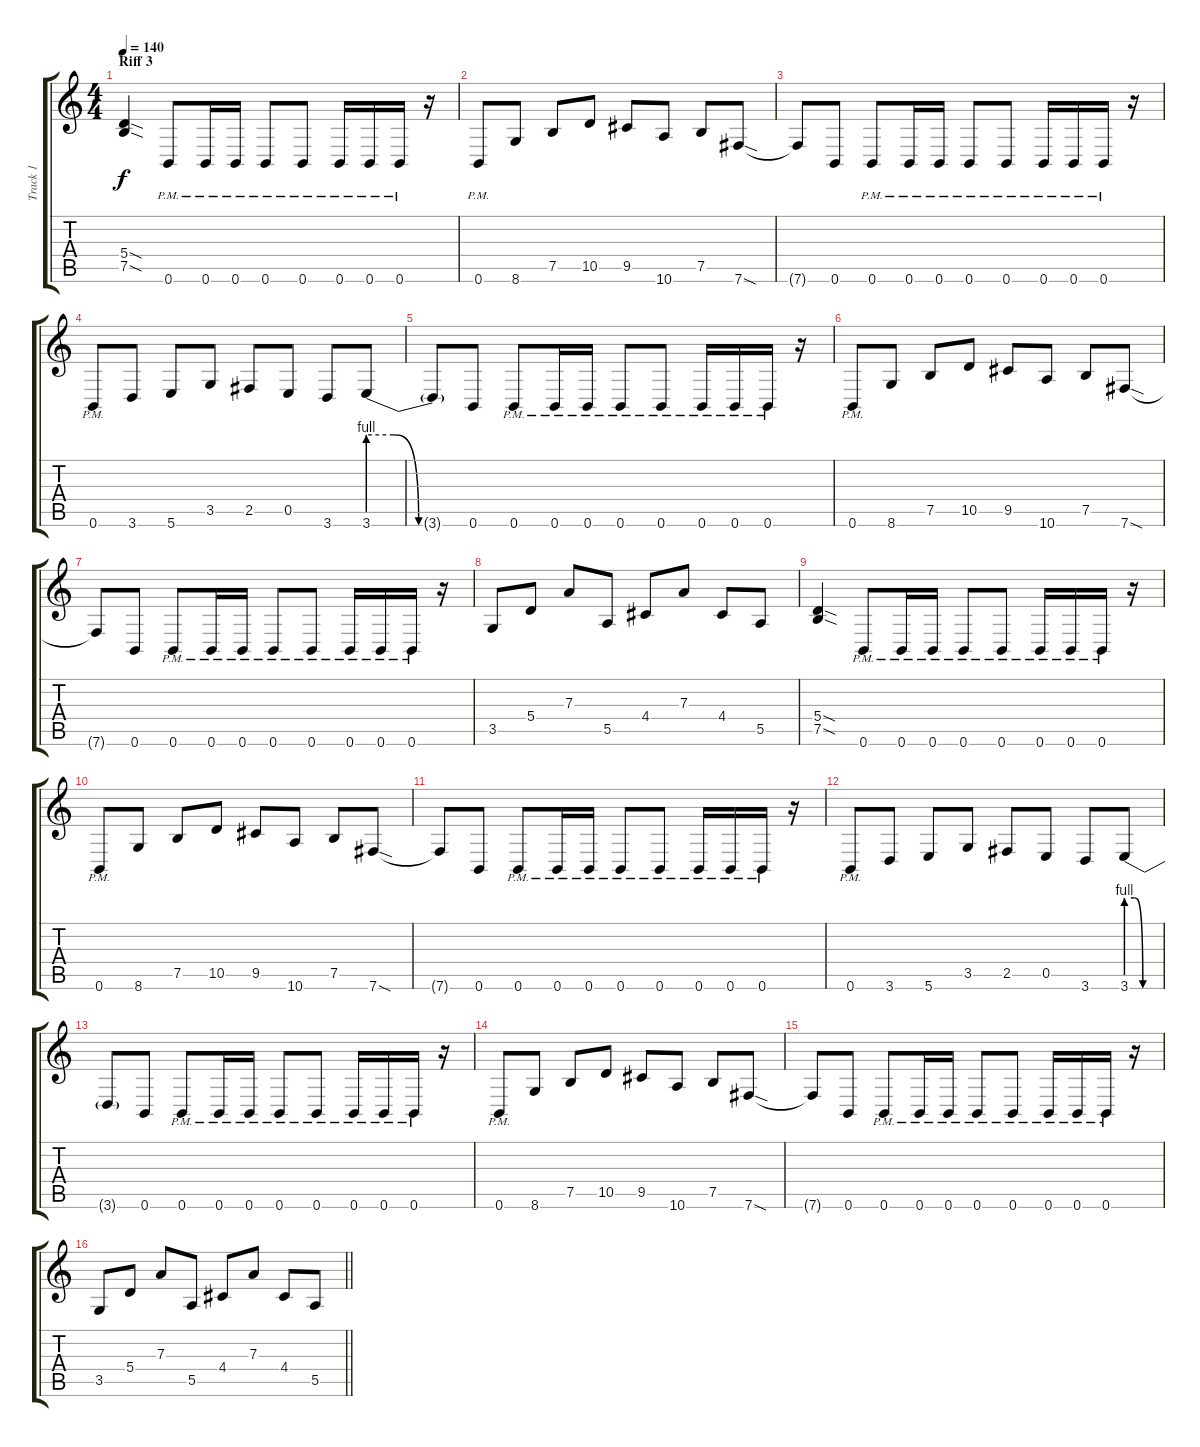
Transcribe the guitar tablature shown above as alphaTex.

\track ("Track 1" "Track 1") {instrument distortionguitar}
\staff {score tabs}
\tuning (B3 Gb3 D3 A2 E2 B1) {hide}
\ts (4 4)
\section ("" "Riff 3")
\tempo 140
\clef g2
\ks c
(5.4{sod} 7.5{sod}).4{dy f} 0.6{pm}.8 0.6{pm}.16 0.6{pm}.16 0.6{pm}.8 0.6{pm}.8 0.6{pm}.16 0.6{pm}.16 0.6{pm}.16 r.16 |
0.6{pm}.8 8.6.8 7.5.8 10.5.8 9.5.8 10.6.8 7.5.8 7.6{sod}.8 |
7.6{t}.8 0.6.8 0.6{pm}.8 0.6{pm}.16 0.6{pm}.16 0.6{pm}.8 0.6{pm}.8 0.6{pm}.16 0.6{pm}.16 0.6{pm}.16 r.16 |
0.6{pm}.8 3.6.8 5.6.8 3.5.8 2.5.8 0.5.8 3.6.8 3.6{be (custom 0 4 15 4 30 0 60 0)}.8 |
3.6{t}.8 0.6.8 0.6{pm}.8 0.6{pm}.16 0.6{pm}.16 0.6{pm}.8 0.6{pm}.8 0.6{pm}.16 0.6{pm}.16 0.6{pm}.16 r.16 |
0.6{pm}.8 8.6.8 7.5.8 10.5.8 9.5.8 10.6.8 7.5.8 7.6{sod}.8 |
7.6{t}.8 0.6.8 0.6{pm}.8 0.6{pm}.16 0.6{pm}.16 0.6{pm}.8 0.6{pm}.8 0.6{pm}.16 0.6{pm}.16 0.6{pm}.16 r.16 |
3.5.8 5.4.8 7.3.8 5.5.8 4.4.8 7.3.8 4.4.8 5.5.8 |
(5.4{sod} 7.5{sod}).4 0.6{pm}.8 0.6{pm}.16 0.6{pm}.16 0.6{pm}.8 0.6{pm}.8 0.6{pm}.16 0.6{pm}.16 0.6{pm}.16 r.16 |
0.6{pm}.8 8.6.8 7.5.8 10.5.8 9.5.8 10.6.8 7.5.8 7.6{sod}.8 |
7.6{t}.8 0.6.8 0.6{pm}.8 0.6{pm}.16 0.6{pm}.16 0.6{pm}.8 0.6{pm}.8 0.6{pm}.16 0.6{pm}.16 0.6{pm}.16 r.16 |
0.6{pm}.8 3.6.8 5.6.8 3.5.8 2.5.8 0.5.8 3.6.8 3.6{be (custom 0 4 15 4 30 0 60 0)}.8 |
3.6{t}.8 0.6.8 0.6{pm}.8 0.6{pm}.16 0.6{pm}.16 0.6{pm}.8 0.6{pm}.8 0.6{pm}.16 0.6{pm}.16 0.6{pm}.16 r.16 |
0.6{pm}.8 8.6.8 7.5.8 10.5.8 9.5.8 10.6.8 7.5.8 7.6{sod}.8 |
7.6{t}.8 0.6.8 0.6{pm}.8 0.6{pm}.16 0.6{pm}.16 0.6{pm}.8 0.6{pm}.8 0.6{pm}.16 0.6{pm}.16 0.6{pm}.16 r.16 |
\barLineRight lightlight
3.5.8 5.4.8 7.3.8 5.5.8 4.4.8 7.3.8 4.4.8 5.5.8
